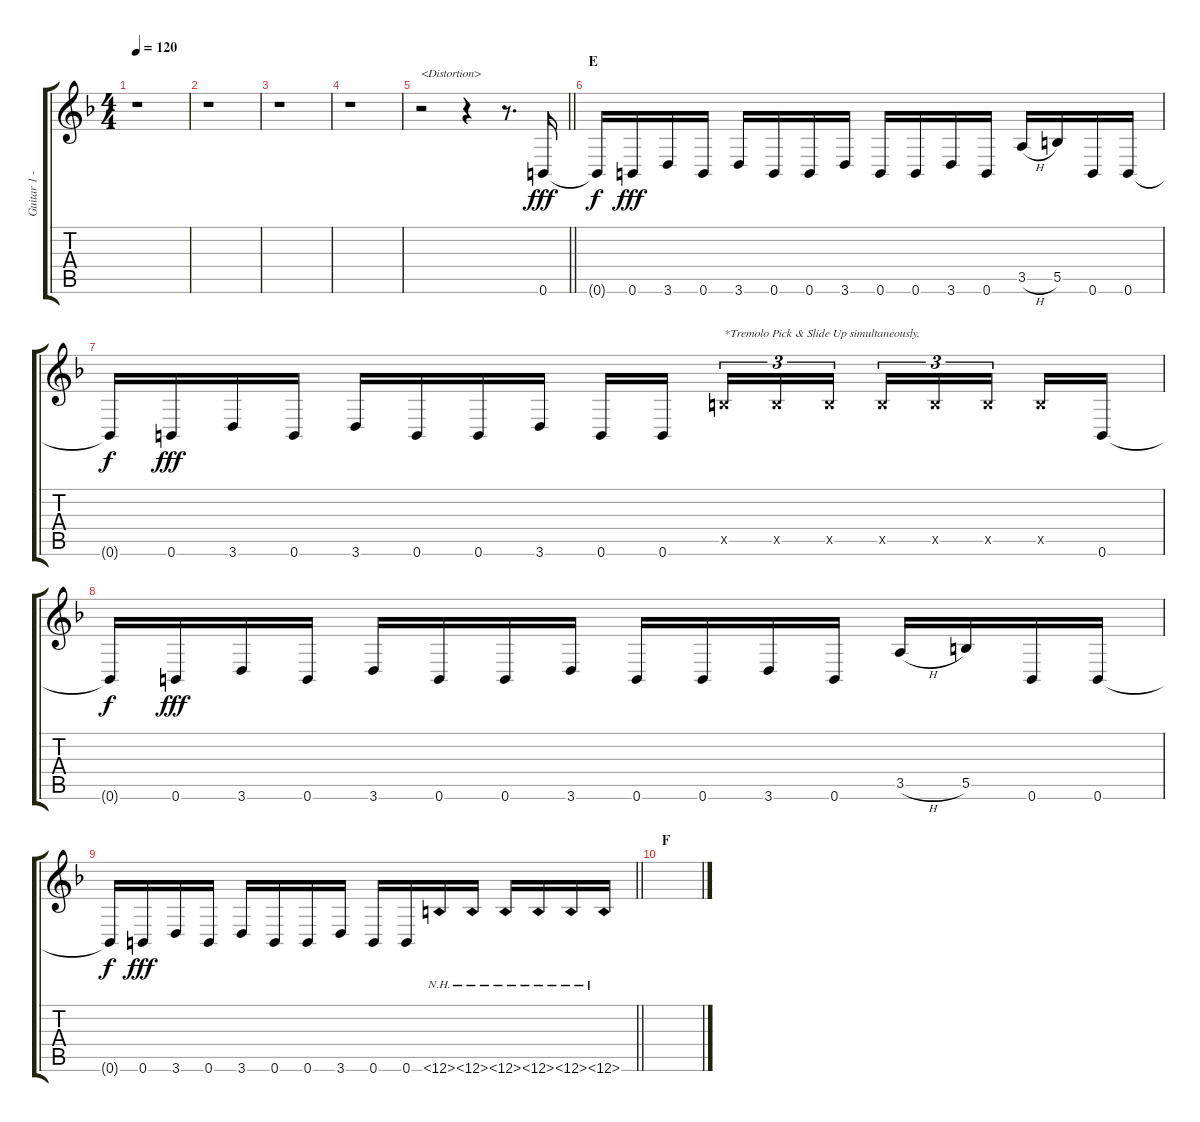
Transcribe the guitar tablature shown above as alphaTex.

\track ("Guitar 1 - Uruha" "Guitar 1 -") {instrument distortionguitar}
\staff {score tabs}
\tuning (Db4 Ab3 E3 B2 Gb2 B1) {hide}
\ts (4 4)
\tempo 120
\clef g2
\ks f
r.1{dy fff} |
r.1 |
r.1 |
r.1 |
\barLineRight lightlight
r.2{txt "<Distortion>"} r.4 r.8{d} 0.6.16 |
\section ("" "E")
0.6{t}.16{dy f} 0.6.16{dy fff} 3.6.16 0.6.16 3.6.16 0.6.16 0.6.16 3.6.16 0.6.16 0.6.16 3.6.16 0.6.16 3.5{h}.16 5.5.16 0.6.16 0.6.16 |
0.6{t}.16{dy f} 0.6.16{dy fff} 3.6.16 0.6.16 3.6.16 0.6.16 0.6.16 3.6.16 0.6.16 0.6.16{beam splitsecondary} 5.5{x}.16{tu (3 2) txt "*Tremolo Pick & Slide Up simultaneously."} 5.5{x}.16{tu (3 2)} 5.5{x}.16{tu (3 2)} 5.5{x}.16{tu (3 2)} 5.5{x}.16{tu (3 2)} 5.5{x}.16{tu (3 2) beam splitsecondary} 5.5{x}.16 0.6.16 |
0.6{t}.16{dy f} 0.6.16{dy fff} 3.6.16 0.6.16 3.6.16 0.6.16 0.6.16 3.6.16 0.6.16 0.6.16 3.6.16 0.6.16 3.5{h}.16 5.5.16 0.6.16 0.6.16 |
\barLineRight lightlight
0.6{t}.16{dy f} 0.6.16{dy fff} 3.6.16 0.6.16 3.6.16 0.6.16 0.6.16 3.6.16 0.6.16 0.6.16 1.6{nh}.16 1.6{nh}.16 1.6{nh}.16 1.6{nh}.16 1.6{nh}.16 1.6{nh}.16 |
\section ("" "F")
